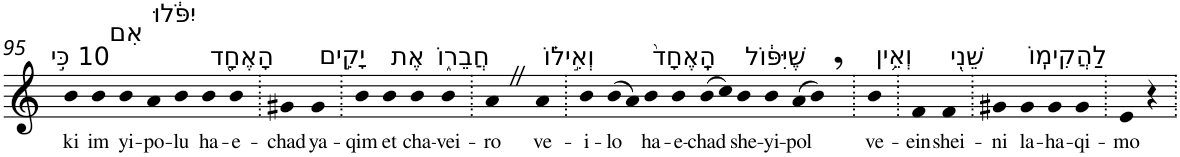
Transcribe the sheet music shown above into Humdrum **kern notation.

**kern	**text
*part1	*part1
*staff1	*staff1
*I"Piano	*
*I'Pno	*
!!LO:PB:g=z
*clefG2	*
*k[]	*
=95	=95
!LO:TX:a:t=10 כִּ֣י	!
!	!LO:LY:b
4b	ki
!LO:TX:a:t=אִם	!
!	!LO:LY:b
4b	im
!LO:TX:a:t=יִפֹּ֔לוּ	!
!	!LO:LY:b
4b	yi-
!	!LO:LY:b
4a	-po-
!	!LO:LY:b
4b	-lu
!LO:TX:a:t=הָאֶחָ֖ד	!
!	!LO:LY:b
4b	ha-
!	!LO:LY:b
4b	-e-
=96.	=96.
!	!LO:LY:b
4g#X	-chad
!LO:TX:a:t=יָקִ֣ים	!
!	!LO:LY:b
4g#	ya-
=97.	=97.
!	!LO:LY:b
4b	-qim
!LO:TX:a:t=אֶת	!
!	!LO:LY:b
4b	et
!LO:TX:a:t=חֲבֵר֑וֹ	!
!	!LO:LY:b
4b	cha-
!	!LO:LY:b
4b	-vei-
=98.	=98.
!	!LO:LY:b
4aZ	-ro
!LO:TX:a:t=וְאִ֣יל֗וֹ	!
!	!LO:LY:b
4a	ve-
=99.	=99.
!	!LO:LY:b
4b	-i-
!	!LO:LY:b
(>8b	-lo
8a)	.
!LO:TX:a:t=הָֽאֶחָד֙	!
!	!LO:LY:b
4b	ha-
!	!LO:LY:b
4b	-e-
!	!LO:LY:b
(>8b	-chad
8cc)	.
!LO:TX:a:t=שֶׁיִּפּ֔וֹל	!
!	!LO:LY:b
4b	she-
!	!LO:LY:b
4b	-yi-
!	!LO:LY:b
(>8a	-pol
8b,)	.
=100.	=100.
!LO:TX:a:t=וְאֵ֥ין	!
!	!LO:LY:b
4b	ve-
=101.	=101.
!	!LO:LY:b
4f	-ein
!LO:TX:a:t=שֵׁנִ֖י	!
!	!LO:LY:b
4f	shei-
=102.	=102.
!	!LO:LY:b
4g#X	-ni
!LO:TX:a:t=לַהֲקִימֽוֹ	!
!	!LO:LY:b
4g#	la-
!	!LO:LY:b
4g#	-ha-
!	!LO:LY:b
4g#	-qi-
=103.	=103.
!	!LO:LY:b
4e	-mo
4r	.
=.	=.
*-	*-
